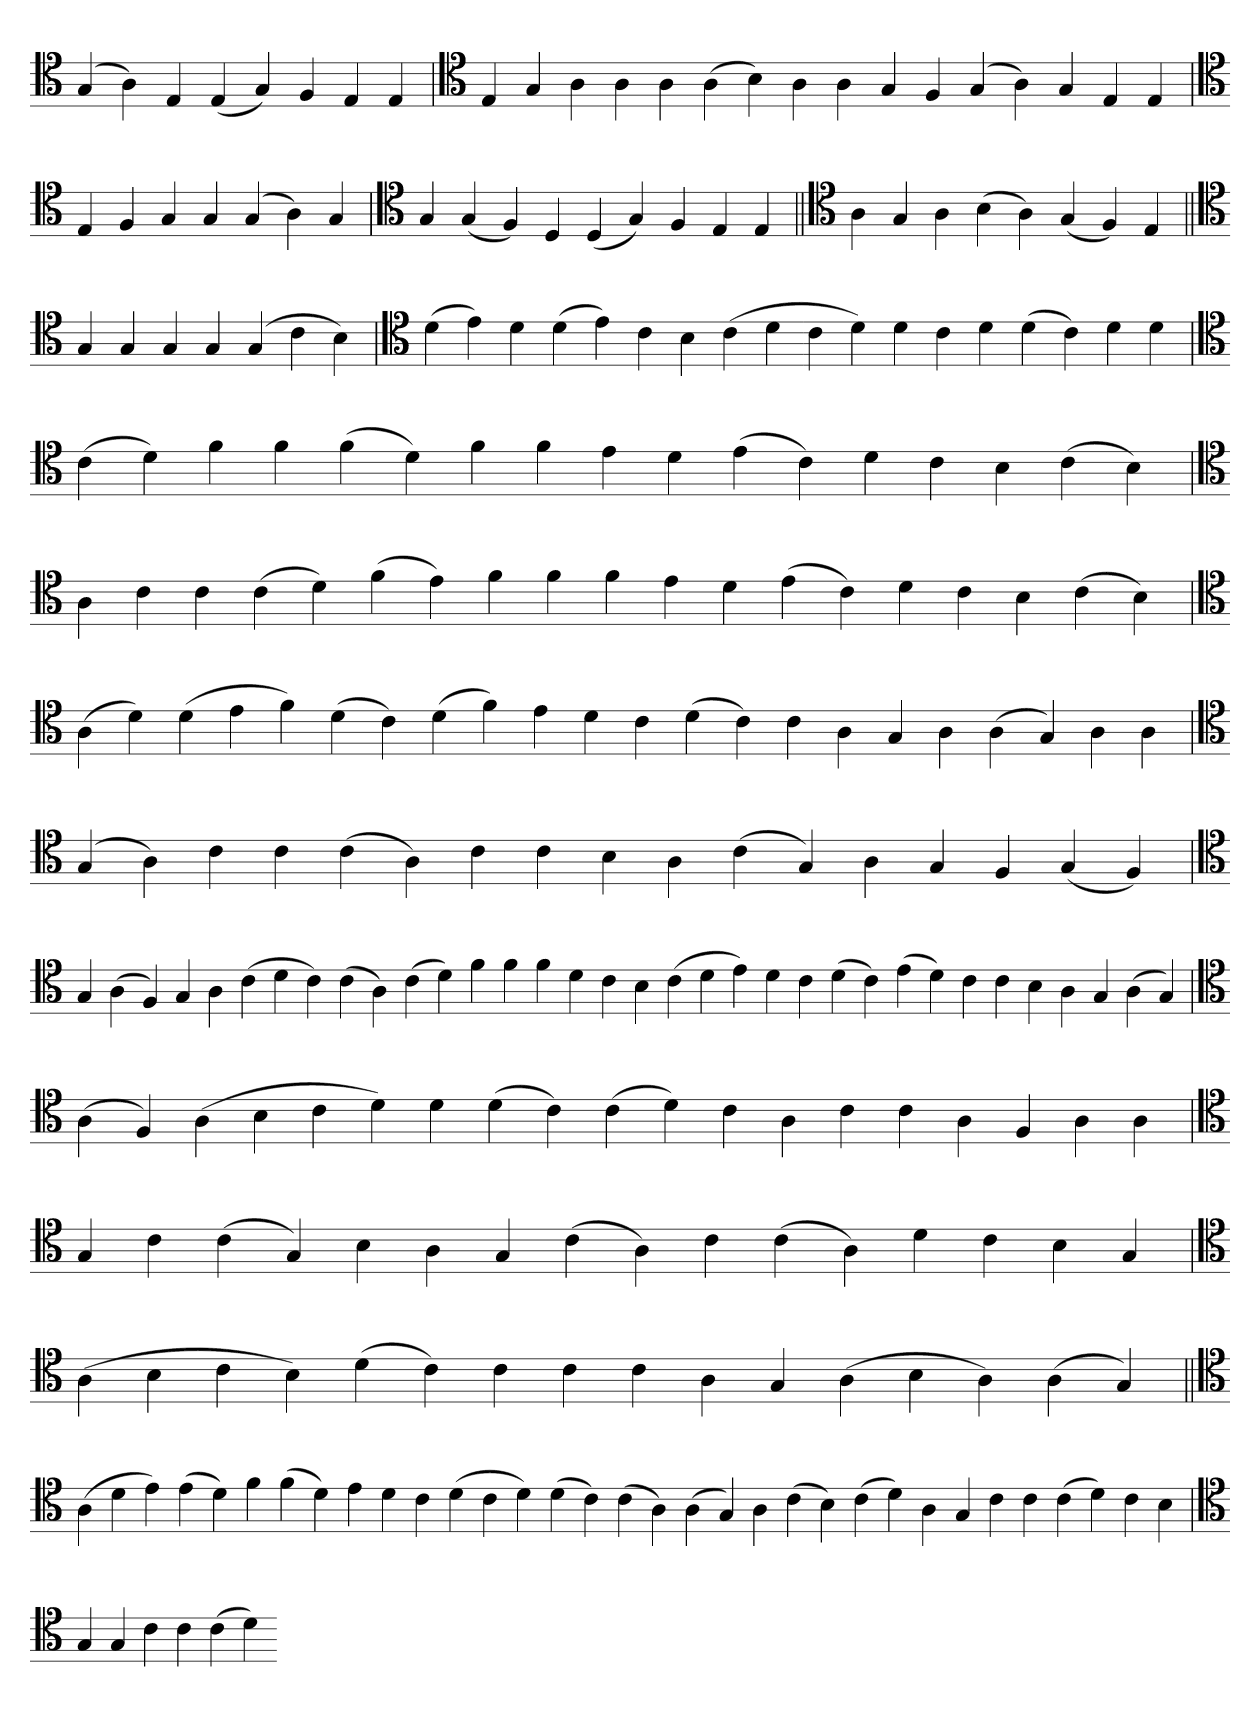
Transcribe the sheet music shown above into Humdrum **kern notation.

**kern
*part1
*staff1
*clefC4
=
(4G
4A)
4E
(4E
4G)
4F
4E
4E
=
*clefC4
4E
4G
4A
4A
4A
(4A
4B)
4A
4A
4G
4F
(4G
4A)
4G
4E
4E
='
*clefC4
4E
4F
4G
4G
(4G
4A)
4G
=`
*clefC4
4G
(4G
4F)
4D
(4D
4G)
4F
4E
4E
=||
*clefC4
4A
4G
4A
(4B
4A)
(4G
4F)
4E
=||
*clefC4
4G
4G
4G
4G
(4G
4c
4B)
=`
*clefC4
(4d
4e)
4d
(4d
4e)
4c
4B
(4c
4d
4c
4d)
4d
4c
4d
(4d
4c)
4d
4d
=`
*clefC4
(4c
4d)
4f
4f
(4f
4d)
4f
4f
4e
4d
(4e
4c)
4d
4c
4B
(4c
4B)
=
*clefC4
4A
4c
4c
(4c
4d)
(4f
4e)
4f
4f
4f
4e
4d
(4e
4c)
4d
4c
4B
(4c
4B)
='
*clefC4
(4A
4d)
(4d
4e
4f)
(4d
4c)
(4d
4f)
4e
4d
4c
(4d
4c)
4c
4A
4G
4A
(4A
4G)
4A
4A
=`
*clefC4
(4G
4A)
4c
4c
(4c
4A)
4c
4c
4B
4A
(4c
4G)
4A
4G
4F
(4G
4F)
=
*clefC4
4G
(4A
4F)
4G
4A
(4c
4d
4c)
(4c
4A)
(4c
4d)
4f
4f
4f
4d
4c
4B
(4c
4d
4e)
4d
4c
(4d
4c)
(4e
4d)
4c
4c
4B
4A
4G
(4A
4G)
='
*clefC4
(4A
4F)
(4A
4B
4c
4d)
4d
(4d
4c)
(4c
4d)
4c
4A
4c
4c
4A
4F
4A
4A
=`
*clefC4
4G
4c
(4c
4G)
4B
4A
4G
(4c
4A)
4c
(4c
4A)
4d
4c
4B
4G
=`
*clefC4
(4A
4B
4c
4B)
(4d
4c)
4c
4c
4c
4A
4G
(4A
4B
4A)
(4A
4G)
=||
*clefC4
(4A
4d
4e)
(4e
4d)
4f
(4f
4d)
4e
4d
4c
(4d
4c
4d)
(4d
4c)
(4c
4A)
(4A
4G)
4A
(4c
4B)
(4c
4d)
4A
4G
4c
4c
(4c
4d)
4c
4B
='
*clefC4
4G
4G
4c
4c
(4c
4d)
=-
*-
